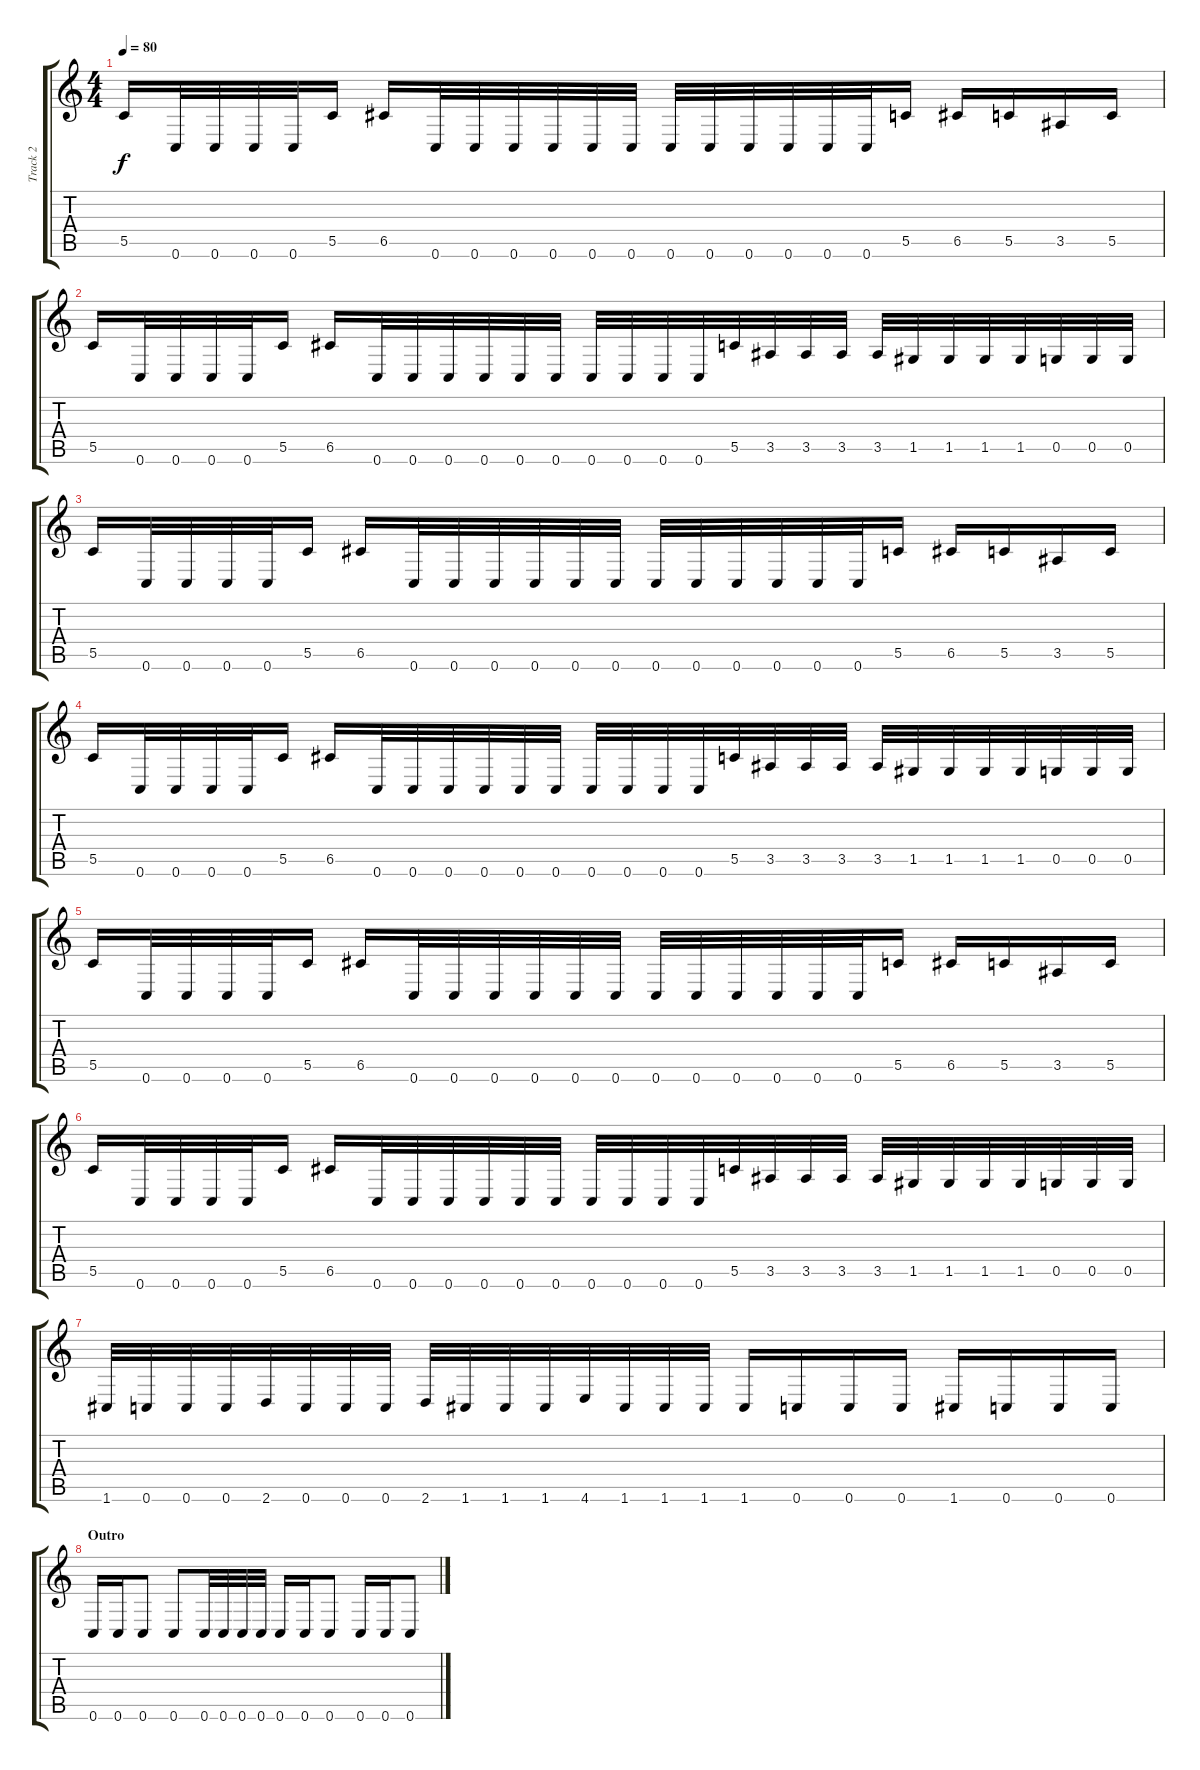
\track ("Track 2" "Track 2") {instrument distortionguitar}
\staff {score tabs}
\tuning (D4 A3 F3 C3 G2 C2) {hide}
\ts (4 4)
\tempo 80
\clef g2
\ks c
5.5.16{dy f} 0.6.32 0.6.32 0.6.32 0.6.32 5.5.16 6.5.16 0.6.32 0.6.32 0.6.32 0.6.32 0.6.32 0.6.32 0.6.32 0.6.32 0.6.32 0.6.32 0.6.32 0.6.32 5.5.16 6.5.16 5.5.16 3.5.16 5.5.16 |
5.5.16 0.6.32 0.6.32 0.6.32 0.6.32 5.5.16 6.5.16 0.6.32 0.6.32 0.6.32 0.6.32 0.6.32 0.6.32 0.6.32 0.6.32 0.6.32 0.6.32 5.5.32 3.5.32 3.5.32 3.5.32 3.5.32 1.5.32 1.5.32 1.5.32 1.5.32 0.5.32 0.5.32 0.5.32 |
5.5.16 0.6.32 0.6.32 0.6.32 0.6.32 5.5.16 6.5.16 0.6.32 0.6.32 0.6.32 0.6.32 0.6.32 0.6.32 0.6.32 0.6.32 0.6.32 0.6.32 0.6.32 0.6.32 5.5.16 6.5.16 5.5.16 3.5.16 5.5.16 |
5.5.16 0.6.32 0.6.32 0.6.32 0.6.32 5.5.16 6.5.16 0.6.32 0.6.32 0.6.32 0.6.32 0.6.32 0.6.32 0.6.32 0.6.32 0.6.32 0.6.32 5.5.32 3.5.32 3.5.32 3.5.32 3.5.32 1.5.32 1.5.32 1.5.32 1.5.32 0.5.32 0.5.32 0.5.32 |
5.5.16 0.6.32 0.6.32 0.6.32 0.6.32 5.5.16 6.5.16 0.6.32 0.6.32 0.6.32 0.6.32 0.6.32 0.6.32 0.6.32 0.6.32 0.6.32 0.6.32 0.6.32 0.6.32 5.5.16 6.5.16 5.5.16 3.5.16 5.5.16 |
5.5.16 0.6.32 0.6.32 0.6.32 0.6.32 5.5.16 6.5.16 0.6.32 0.6.32 0.6.32 0.6.32 0.6.32 0.6.32 0.6.32 0.6.32 0.6.32 0.6.32 5.5.32 3.5.32 3.5.32 3.5.32 3.5.32 1.5.32 1.5.32 1.5.32 1.5.32 0.5.32 0.5.32 0.5.32 |
1.6.32 0.6.32 0.6.32 0.6.32 2.6.32 0.6.32 0.6.32 0.6.32 2.6.32 1.6.32 1.6.32 1.6.32 4.6.32 1.6.32 1.6.32 1.6.32 1.6.16 0.6.16 0.6.16 0.6.16 1.6.16 0.6.16 0.6.16 0.6.16 |
\section ("" "Outro")
0.6.16 0.6.16 0.6.8 0.6.8 0.6.32 0.6.32 0.6.32 0.6.32 0.6.16 0.6.16 0.6.8 0.6.16 0.6.16 0.6.8
